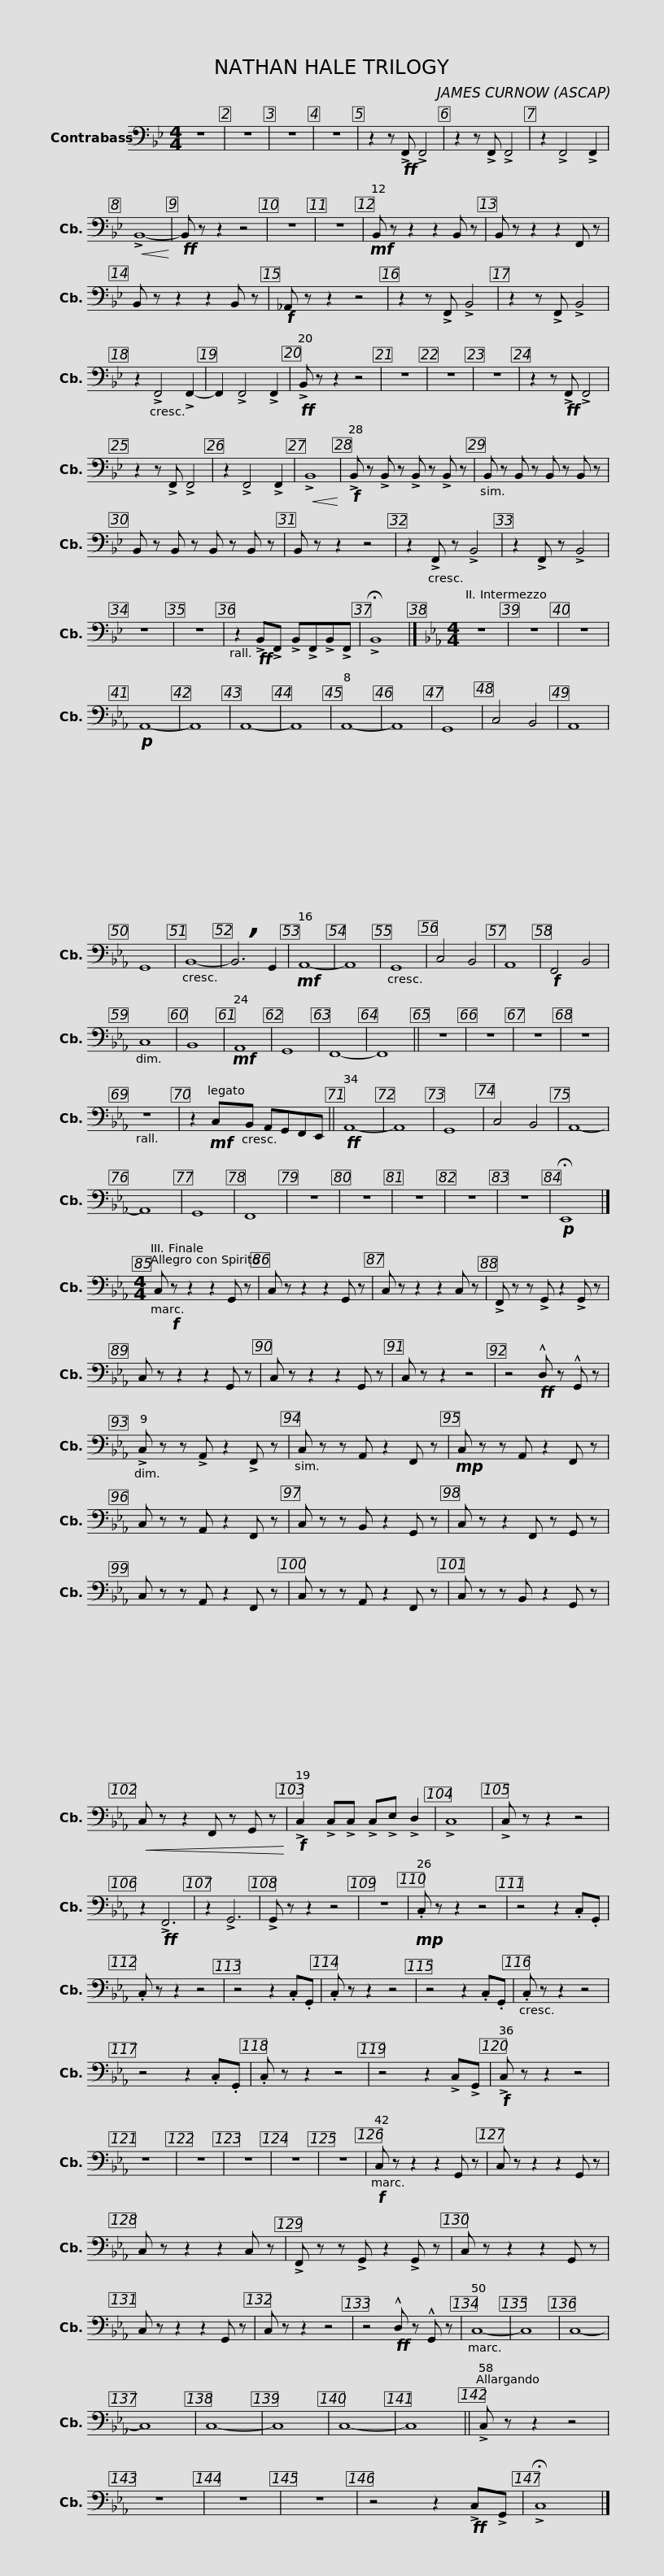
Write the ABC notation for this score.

X:1
L:1/8
M:4/4
I:linebreak $
K:Bb
V:1 bass transpose=-12
V:1
 z8 | z8 | z8 | z8 | z2 z!ff! !>!F,, !>!F,,4 | %5
 z2 z !>!F,, !>!F,,4 | z2 !>!F,,4 !>!F,,2 |!<(! !>!B,,8-!<)! |!ff! B,, z z2 z4 | z8 | %10
 z8 |!mf! B,, z z2 z2 B,, z |$ B,, z z2 z2 F,, z | B,, z z2 z2 B,, z |!f! _A,, z z2 z4 | %15
 z2 z !>!F,, !>!B,,4 | z2 z !>!F,, !>!B,,4 | z2 !>!F,,4 !>!F,,2- | F,,2 !>!F,,4 !>!F,,2 |!ff! !>!B,, z z2 z4 |$ %20
 z8 | z8 | z8 | z2 z!ff! !>!F,, !>!F,,4 | z2 z !>!F,, !>!F,,4 | %25
 z2 !>!F,,4 !>!F,,2 |!<(! !>!B,,8!<)! |!f! !>!B,, z !>!B,, z !>!B,, z !>!B,, z | B,, z B,, z B,, z B,, z |$ B,, z B,, z B,, z B,, z | %30
 B,, z z2 z4 | z2 !>!F,, z !>!B,,4 | z2 !>!F,, z !>!B,,4 | z8 | z8 | %35
 z2!ff! !>!B,,!>!F,, !>!B,,!>!F,,!>!B,,!>!F,, | !>!!fermata!B,,8 |]$[K:Eb][M:4/4] z8 | z8 | z8 | %40
!p! A,,8- | A,,8 | A,,8- | A,,8 | A,,8- | %45
 A,,8 | G,,8 | C,4 B,,4 |$ A,,8 | G,,8 | %50
 B,,8- | !breath!B,,6 G,,2 |!mf! A,,8- | A,,8 | G,,8 | %55
 C,4 B,,4 |$ A,,8 |!f! F,,4 B,,4 | C,8 | B,,8 | %60
!mf! A,,8 | G,,8 | F,,8- | F,,8 ||$ z8 | %65
 z8 | z8 | z8 | z8 | z2!mf! C,B,, A,,G,,F,,E,, ||$ %70
!ff! A,,8- | A,,8 | G,,8 | C,4 B,,4 | A,,8- | %75
 A,,8 | G,,8 | F,,8 | z8 | z8 | %80
 z8 | z8 | z8 |!p! !fermata!E,,8 |]$[M:4/4] C,!f! z z2 z2 G,, z | %85
 C, z z2 z2 G,, z | C, z z2 z2 C, z | !>!F,, z z !>!G,, z2 !>!G,, z | C, z z2 z2 G,, z | C, z z2 z2 G,, z |$ %90
 C, z z2 z4 | z4!ff! !^!D, z !^!G,, z | !>!C, z z !>!A,, z2 !>!F,, z | C, z z A,, z2 F,, z |!mp! C, z z A,, z2 F,, z | %95
 C, z z A,, z2 F,, z |$ C, z z B,, z2 G,, z | C, z z2 F,, z G,, z | C, z z A,, z2 F,, z | C, z z A,, z2 F,, z | %100
 C, z z B,, z2 G,, z |$!<(! C, z z2 F,, z G,, z!<)! |!f! !>!C,2 !>!C,!>!C, !>!C,!>!E, !>!D,2 | !>!C,8 | !>!C, z z2 z4 | %105
 z2!ff! !>!F,,6 | z2 !>!G,,6 | !>!G,, z z2 z4 | z8 |$!mp! .C, z z2 z4 | %110
 z4 z2 .C,.G,, | .C, z z2 z4 | z4 z2 .C,.G,, | .C, z z2 z4 | z4 z2 .C,.G,, | %115
 .C, z z2 z4 |$ z4 z2 .C,.G,, | .C, z z2 z4 | z4 z2 !>!C,!>!G,, |!f! !>!C, z z2 z4 | %120
 z8 | z8 | z8 | z8 | z8 | %125
!f! C, z z2 z2 G,, z | C, z z2 z2 G,, z |$ C, z z2 z2 C, z | !>!F,, z z !>!G,, z2 !>!G,, z | C, z z2 z2 G,, z | %130
 C, z z2 z2 G,, z | C, z z2 z4 | z4!ff! !^!D, z !^!G,, z |$ C,8- | C,8 | %135
 C,8- | C,8 | C,8- | C,8 | C,8- | %140
 C,8 || !>!C, z z2 z4 | z8 | z8 | z8 | %145
 z4 z2!ff! !>!C,!>!G,, | !>!!fermata!C,8 |] %147
